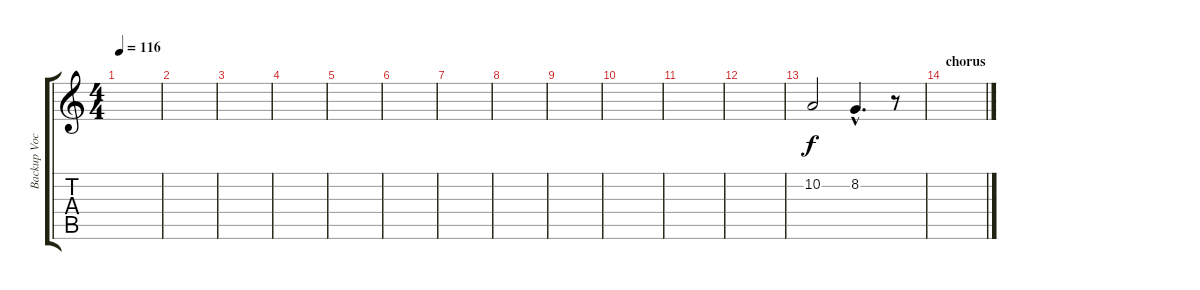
\track ("Backup Vocals" "Backup Voc") {instrument trombone}
\staff {score tabs}
\tuning (E4 B3 G3 D3 A2 E2) {hide}
\ts (4 4)
\tempo 116
\clef g2
\ks c
|
|
|
|
|
|
|
|
|
|
|
|
10.2.2 8.2{hac}.4{d} r.8 |
\section ("" "chorus")
